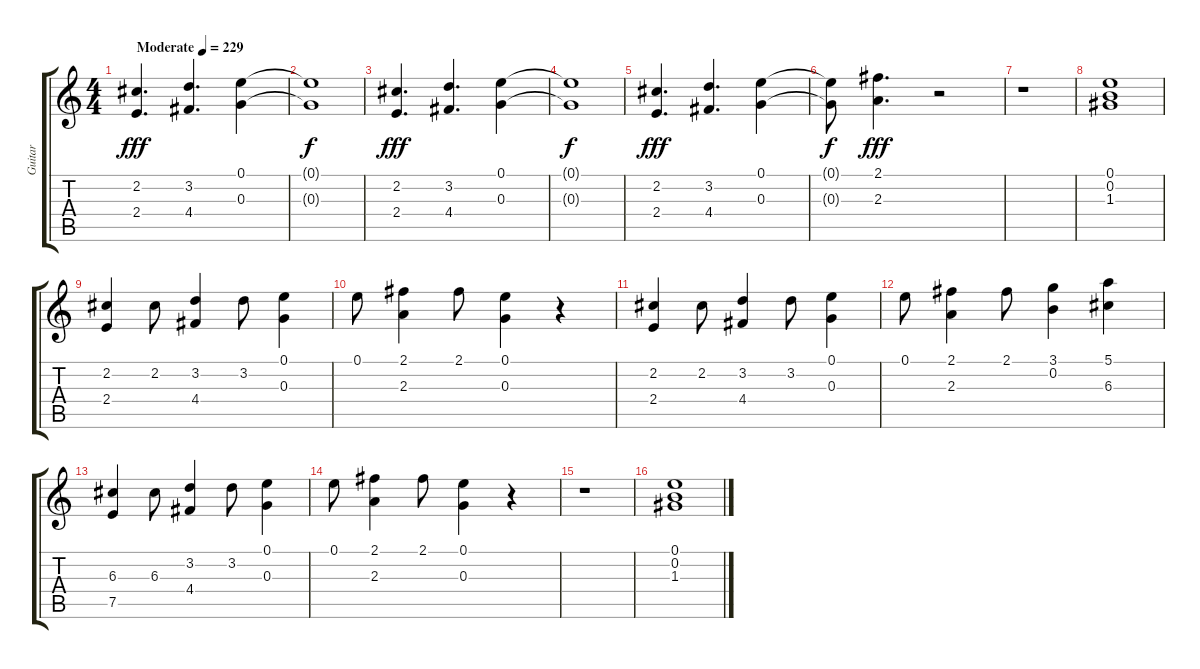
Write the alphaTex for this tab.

\track ("Guitar" "Guitar") {instrument distortionguitar}
\staff {score tabs}
\tuning (E4 B3 G3 D3 A2 E2) {hide}
\ts (4 4)
\tempo (229 "Moderate")
\clef g2
\ks c
(2.2 2.4).4{d dy fff instrument distortionguitar} (3.2 4.4).4{d} (0.1 0.3).4 |
(0.1{t} 0.3{t}).1{dy f} |
(2.2 2.4).4{d dy fff} (3.2 4.4).4{d} (0.1 0.3).4 |
(0.1{t} 0.3{t}).1{dy f} |
(2.2 2.4).4{d dy fff} (3.2 4.4).4{d} (0.1 0.3).4 |
(0.1{t} 0.3{t}).8{dy f} (2.1 2.3).4{d dy fff} r.2 |
r.1 |
(0.1 0.2 1.3).1 |
(2.2 2.4).4 2.2.8 (3.2 4.4).4 3.2.8 (0.1 0.3).4 |
0.1.8 (2.1 2.3).4 2.1.8 (0.1 0.3).4 r.4 |
(2.2 2.4).4 2.2.8 (3.2 4.4).4 3.2.8 (0.1 0.3).4 |
0.1.8 (2.1 2.3).4 2.1.8 (3.1 0.2).4 (5.1 6.3).4 |
(6.3 7.5).4 6.3.8 (3.2 4.4).4 3.2.8 (0.1 0.3).4 |
0.1.8 (2.1 2.3).4 2.1.8 (0.1 0.3).4 r.4 |
r.1 |
(0.1 0.2 1.3).1
